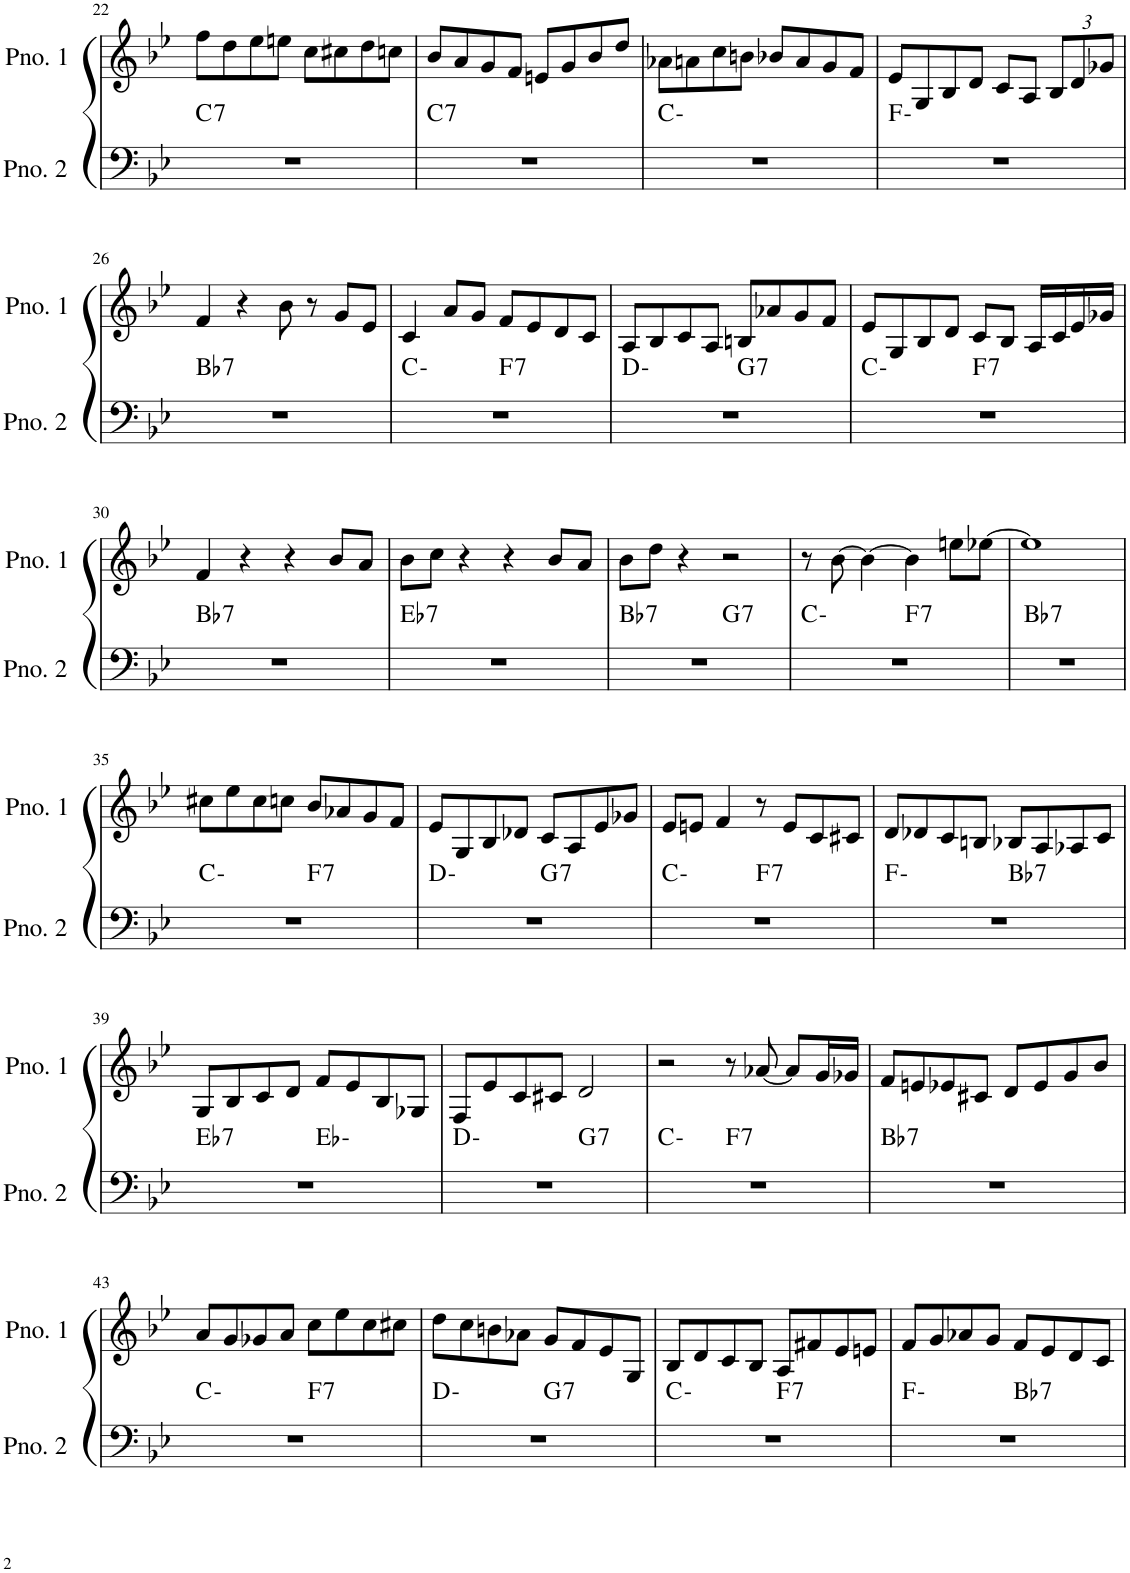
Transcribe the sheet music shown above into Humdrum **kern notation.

**kern	**harte	**kern
*part2	*part2	*part1
*staff2	*	*staff1
*I"ピアノ 2	*	*I"ピアノ 1
!!LO:PB:g=z
*clefF4	*	*clefG2
*k[b-e-]	*	*k[b-e-]
*M4/4	*	*M4/4
=22	=22	=22
!	!LO:H:kt=7	!
1r	C:7	8ff\L
.	.	8dd\
.	.	8ee-\
.	.	8een\J
.	.	8cc\L
.	.	8cc#X\
.	.	8dd\
.	.	8ccn\J
=23	=23	=23
!	!LO:H:kt=7	!
1r	C:7	8b-/L
.	.	8a/
.	.	8g/
.	.	8f/J
.	.	8en/L
.	.	8g/
.	.	8b-/
.	.	8dd/J
=24	=24	=24
1r	C:min	8a-X\L
.	.	8an\
.	.	8cc\
.	.	8bn\J
.	.	8b-X/L
.	.	8a/
.	.	8g/
.	.	8f/J
=25	=25	=25
1r	F:min	8e-/L
.	.	8G/
.	.	8B-/
.	.	8d/J
.	.	8c/L
.	.	8A/J
*	*	*Xbrackettup
.	.	12B-/L
.	.	12d/
.	.	12g-X/J
!!LO:LB:g=z
=26	=26	=26
!	!LO:H:kt=7	!
1r	Bb:7	4f/
.	.	4r
.	.	8b-\
.	.	8r
.	.	8g/L
.	.	8e-/J
=27	=27	=27
*^	*	*
1r	2ryy	C:min	4c/
.	.	.	8a/L
.	.	.	8g/J
!	!	!LO:H:kt=7	!
.	2ryy	F:7	8f/L
.	.	.	8e-/
.	.	.	8d/
.	.	.	8c/J
=28	=28	=28	=28
1r	2ryy	D:min	8A/L
.	.	.	8B-/
.	.	.	8c/
.	.	.	8A/J
!	!	!LO:H:kt=7	!
.	2ryy	G:7	8Bn/L
.	.	.	8a-X/
.	.	.	8g/
.	.	.	8f/J
=29	=29	=29	=29
1r	2ryy	C:min	8e-/L
.	.	.	8G/
.	.	.	8B-/
.	.	.	8d/J
!	!	!LO:H:kt=7	!
.	2ryy	F:7	8c/L
.	.	.	8B-/J
.	.	.	16A/LL
.	.	.	16c/
.	.	.	16e-/
.	.	.	16g-X/JJ
!!LO:LB:g=z
=30	=30	=30	=30
!	!	!LO:H:kt=7	!
*v	*v	*	*
1r	Bb:7	4f/
.	.	4r
.	.	4r
.	.	8b-/L
.	.	8a/J
=31	=31	=31
!	!LO:H:kt=7	!
1r	Eb:7	8b-\L
.	.	8cc\J
.	.	4r
.	.	4r
.	.	8b-/L
.	.	8a/J
=32	=32	=32
!	!LO:H:kt=7	!
*^	*	*
1r	2ryy	Bb:7	8b-\L
.	.	.	8dd\J
.	.	.	4r
!	!	!LO:H:kt=7	!
.	2ryy	G:7	2r
=33	=33	=33	=33
1r	2ryy	C:min	8r
.	.	.	[8b-\
.	.	.	4b-\_
!	!	!LO:H:kt=7	!
.	2ryy	F:7	4b-\]
.	.	.	8een\L
.	.	.	[8ee-X\J
=34	=34	=34	=34
!	!	!LO:H:kt=7	!
*v	*v	*	*
1r	Bb:7	1ee-]
!!LO:LB:g=z
=35	=35	=35
*^	*	*
1r	2ryy	C:min	8cc#X\L
.	.	.	8ee-\
.	.	.	8cc#\
.	.	.	8ccn\J
!	!	!LO:H:kt=7	!
.	2ryy	F:7	8b-/L
.	.	.	8a-X/
.	.	.	8g/
.	.	.	8f/J
=36	=36	=36	=36
1r	2ryy	D:min	8e-/L
.	.	.	8G/
.	.	.	8B-/
.	.	.	8d-X/J
!	!	!LO:H:kt=7	!
.	2ryy	G:7	8c/L
.	.	.	8A/
.	.	.	8e-/
.	.	.	8g-X/J
=37	=37	=37	=37
1r	2ryy	C:min	8e-/L
.	.	.	8en/J
.	.	.	4f/
!	!	!LO:H:kt=7	!
.	2ryy	F:7	8r
.	.	.	8e/L
.	.	.	8c/
.	.	.	8c#X/J
=38	=38	=38	=38
1r	2ryy	F:min	8d/L
.	.	.	8d-X/
.	.	.	8c/
.	.	.	8Bn/J
!	!	!LO:H:kt=7	!
.	2ryy	Bb:7	8B-X/L
.	.	.	8A/
.	.	.	8A-X/
.	.	.	8c/J
!!LO:LB:g=z
=39	=39	=39	=39
!	!	!LO:H:kt=7	!
1r	2ryy	Eb:7	8G/L
.	.	.	8B-/
.	.	.	8c/
.	.	.	8d/J
.	2ryy	Eb:min	8f/L
.	.	.	8e-/
.	.	.	8B-/
.	.	.	8G-X/J
=40	=40	=40	=40
1r	2ryy	D:min	8F/L
.	.	.	8e-/
.	.	.	8c/
.	.	.	8c#X/J
!	!	!LO:H:kt=7	!
.	2ryy	G:7	2d/
=41	=41	=41	=41
1r	2ryy	C:min	2r
!	!	!LO:H:kt=7	!
.	2ryy	F:7	8r
.	.	.	[8a-X/
.	.	.	8a-/L]
.	.	.	16g/L
.	.	.	16g-X/JJ
=42	=42	=42	=42
!	!	!LO:H:kt=7	!
*v	*v	*	*
1r	Bb:7	8f/L
.	.	8en/
.	.	8e-X/
.	.	8c#X/J
.	.	8d/L
.	.	8e-/
.	.	8g/
.	.	8b-/J
!!LO:LB:g=z
=43	=43	=43
*^	*	*
1r	2ryy	C:min	8a/L
.	.	.	8g/
.	.	.	8g-X/
.	.	.	8a/J
!	!	!LO:H:kt=7	!
.	2ryy	F:7	8cc\L
.	.	.	8ee-\
.	.	.	8cc\
.	.	.	8cc#X\J
=44	=44	=44	=44
1r	2ryy	D:min	8dd\L
.	.	.	8cc\
.	.	.	8bn\
.	.	.	8a-X\J
!	!	!LO:H:kt=7	!
.	2ryy	G:7	8g/L
.	.	.	8f/
.	.	.	8e-/
.	.	.	8G/J
=45	=45	=45	=45
1r	2ryy	C:min	8B-/L
.	.	.	8d/
.	.	.	8c/
.	.	.	8B-/J
!	!	!LO:H:kt=7	!
.	2ryy	F:7	8A/L
.	.	.	8f#X/
.	.	.	8e-/
.	.	.	8en/J
=46	=46	=46	=46
1r	2ryy	F:min	8f/L
.	.	.	8g/
.	.	.	8a-X/
.	.	.	8g/J
!	!	!LO:H:kt=7	!
.	2ryy	Bb:7	8f/L
.	.	.	8e-/
.	.	.	8d/
.	.	.	8c/J
*v	*v	*	*
=	=	=
*-	*-	*-
